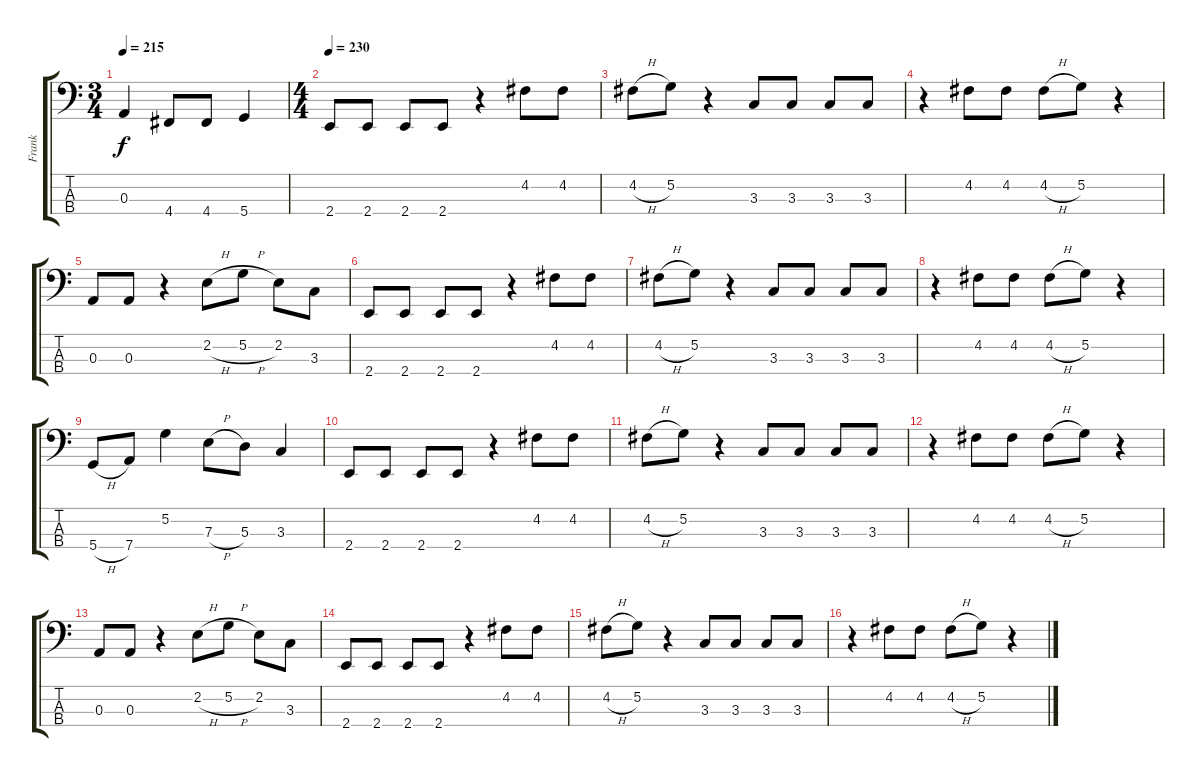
\track ("Frank" "Frank") {instrument electricbassfinger}
\staff {score tabs}
\tuning (G2 D2 A1 D1) {hide}
\ts (3 4)
\tempo 215
\clef f4
\ks c
0.3.4{dy f} 4.4.8 4.4.8 5.4.4 |
\ts (4 4)
\tempo 230
2.4.8 2.4.8 2.4.8 2.4.8 r.4 4.2.8 4.2.8 |
4.2{h}.8 5.2.8 r.4 3.3.8 3.3.8 3.3.8 3.3.8 |
r.4 4.2.8 4.2.8 4.2{h}.8 5.2.8 r.4 |
0.3.8 0.3.8 r.4 2.2{h}.8 5.2{h}.8 2.2.8 3.3.8 |
2.4.8 2.4.8 2.4.8 2.4.8 r.4 4.2.8 4.2.8 |
4.2{h}.8 5.2.8 r.4 3.3.8 3.3.8 3.3.8 3.3.8 |
r.4 4.2.8 4.2.8 4.2{h}.8 5.2.8 r.4 |
5.4{h}.8 7.4.8 5.2.4 7.3{h}.8 5.3.8 3.3.4 |
2.4.8 2.4.8 2.4.8 2.4.8 r.4 4.2.8 4.2.8 |
4.2{h}.8 5.2.8 r.4 3.3.8 3.3.8 3.3.8 3.3.8 |
r.4 4.2.8 4.2.8 4.2{h}.8 5.2.8 r.4 |
0.3.8 0.3.8 r.4 2.2{h}.8 5.2{h}.8 2.2.8 3.3.8 |
2.4.8 2.4.8 2.4.8 2.4.8 r.4 4.2.8 4.2.8 |
4.2{h}.8 5.2.8 r.4 3.3.8 3.3.8 3.3.8 3.3.8 |
r.4 4.2.8 4.2.8 4.2{h}.8 5.2.8 r.4
